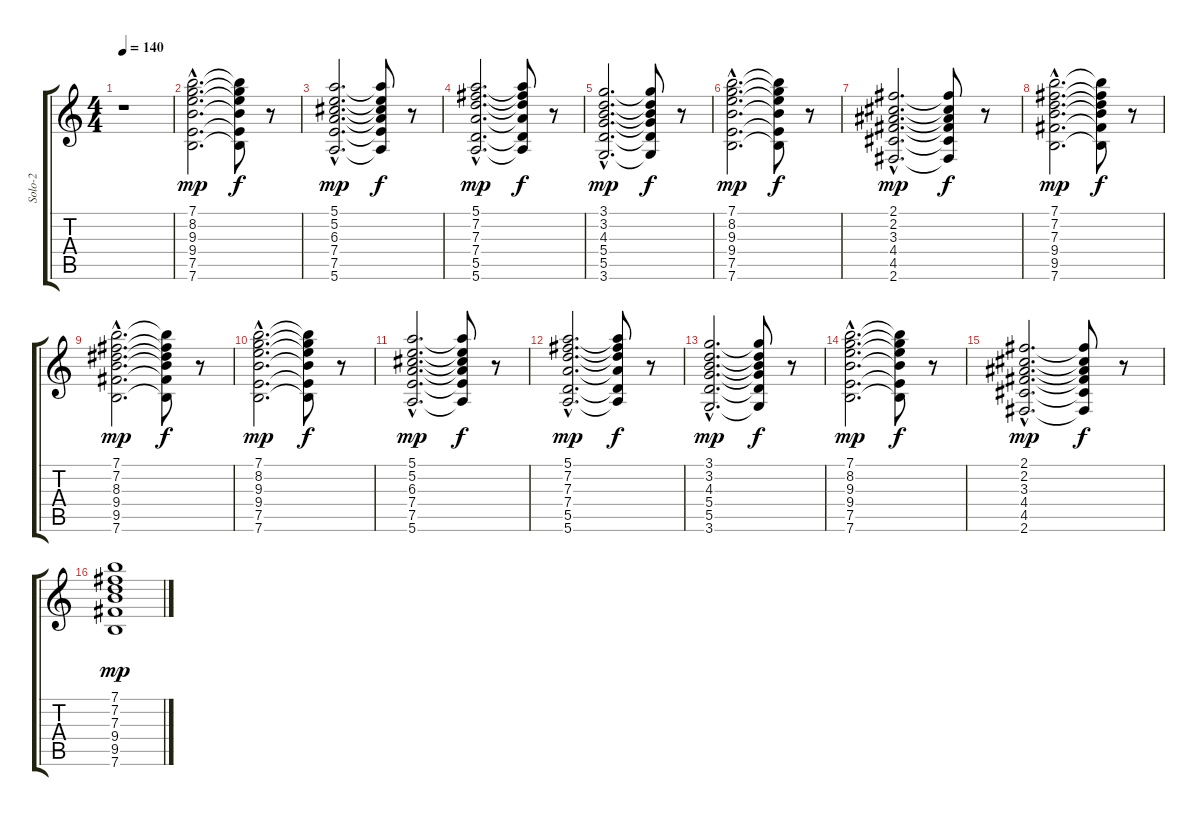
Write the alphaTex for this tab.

\track ("Solo-2" "Solo-2") {instrument distortionguitar}
\staff {score tabs}
\tuning (E4 B3 G3 D3 A2 E2) {hide}
\ts (4 4)
\tempo 140
\clef g2
\ks c
r.1{dy fff} |
(7.1{hac} 8.2{hac} 9.3{hac} 9.4{hac} 7.5{hac} 7.6{hac}).2{d dy mp} (7.1{t} 8.2{t} 9.3{t} 9.4{t} 7.5{t} 7.6{t}).8{dy f} r.8 |
(5.1{hac} 5.2{hac} 6.3{hac} 7.4{hac} 7.5{hac} 5.6{hac}).2{d dy mp} (5.1{t} 5.2{t} 6.3{t} 7.4{t} 7.5{t} 5.6{t}).8{dy f} r.8 |
(5.1{hac} 7.2{hac} 7.3{hac} 7.4{hac} 5.5{hac} 5.6{hac}).2{d dy mp} (5.1{t} 7.2{t} 7.3{t} 7.4{t} 5.5{t} 5.6{t}).8{dy f} r.8 |
(3.1{hac} 3.2{hac} 4.3{hac} 5.4{hac} 5.5{hac} 3.6{hac}).2{d dy mp} (3.1{t} 3.2{t} 4.3{t} 5.4{t} 5.5{t} 3.6{t}).8{dy f} r.8 |
(7.1{hac} 8.2{hac} 9.3{hac} 9.4{hac} 7.5{hac} 7.6{hac}).2{d dy mp} (7.1{t} 8.2{t} 9.3{t} 9.4{t} 7.5{t} 7.6{t}).8{dy f} r.8 |
(2.1{hac} 2.2{hac} 3.3{hac} 4.4{hac} 4.5{hac} 2.6{hac}).2{d dy mp} (2.1{t} 2.2{t} 3.3{t} 4.4{t} 4.5{t} 2.6{t}).8{dy f} r.8 |
(7.1{hac} 7.2{hac} 7.3{hac} 9.4{hac} 9.5{hac} 7.6{hac}).2{d dy mp} (7.1{t} 7.2{t} 7.3{t} 9.4{t} 9.5{t} 7.6{t}).8{dy f} r.8 |
(7.1{hac} 7.2{hac} 8.3{hac} 9.4{hac} 9.5{hac} 7.6{hac}).2{d dy mp} (7.1{t} 7.2{t} 8.3{t} 9.4{t} 9.5{t} 7.6{t}).8{dy f} r.8 |
(7.1{hac} 8.2{hac} 9.3{hac} 9.4{hac} 7.5{hac} 7.6{hac}).2{d dy mp} (7.1{t} 8.2{t} 9.3{t} 9.4{t} 7.5{t} 7.6{t}).8{dy f} r.8 |
(5.1{hac} 5.2{hac} 6.3{hac} 7.4{hac} 7.5{hac} 5.6{hac}).2{d dy mp} (5.1{t} 5.2{t} 6.3{t} 7.4{t} 7.5{t} 5.6{t}).8{dy f} r.8 |
(5.1{hac} 7.2{hac} 7.3{hac} 7.4{hac} 5.5{hac} 5.6{hac}).2{d dy mp} (5.1{t} 7.2{t} 7.3{t} 7.4{t} 5.5{t} 5.6{t}).8{dy f} r.8 |
(3.1{hac} 3.2{hac} 4.3{hac} 5.4{hac} 5.5{hac} 3.6{hac}).2{d dy mp} (3.1{t} 3.2{t} 4.3{t} 5.4{t} 5.5{t} 3.6{t}).8{dy f} r.8 |
(7.1{hac} 8.2{hac} 9.3{hac} 9.4{hac} 7.5{hac} 7.6{hac}).2{d dy mp} (7.1{t} 8.2{t} 9.3{t} 9.4{t} 7.5{t} 7.6{t}).8{dy f} r.8 |
(2.1{hac} 2.2{hac} 3.3{hac} 4.4{hac} 4.5{hac} 2.6{hac}).2{d dy mp} (2.1{t} 2.2{t} 3.3{t} 4.4{t} 4.5{t} 2.6{t}).8{dy f} r.8 |
(7.1 7.2 7.3 9.4 9.5 7.6).1{dy mp}
